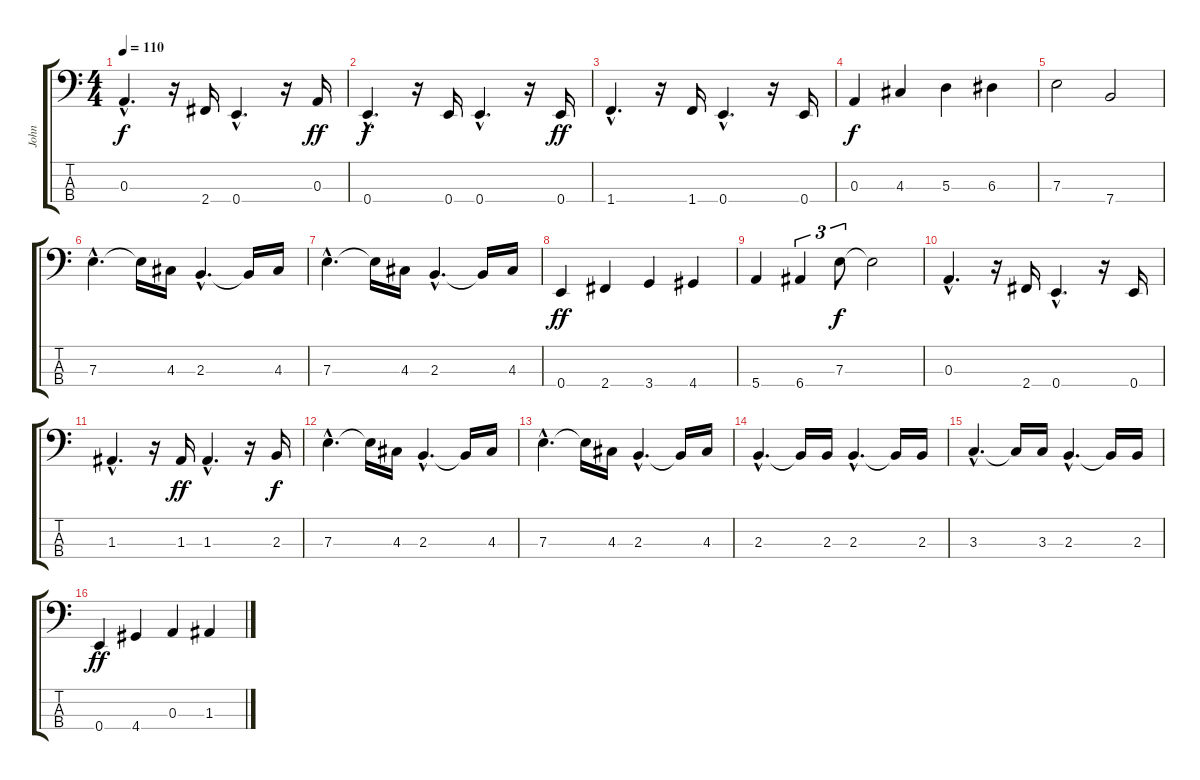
\track ("John" "John") {instrument electricbassfinger}
\staff {score tabs}
\tuning (G2 D2 A1 E1) {hide}
\ts (4 4)
\tempo 110
\clef f4
\ks c
0.3{hac}.4{d dy f} r.16 2.4.16 0.4{hac}.4{d} r.16 0.3.16{dy ff} |
0.4{hac}.4{d dy f} r.16 0.4.16 0.4{hac}.4{d} r.16 0.4.16{dy ff} |
1.4{hac}.4{d} r.16 1.4.16 0.4{hac}.4{d} r.16 0.4.16 |
0.3.4{dy f} 4.3.4 5.3.4 6.3.4 |
7.3.2 7.4.2 |
7.3{hac}.4{d} 7.3{t}.16 4.3.16 2.3{hac}.4{d} 2.3{t}.16 4.3.16 |
7.3{hac}.4{d} 7.3{t}.16 4.3.16 2.3{hac}.4{d} 2.3{t}.16 4.3.16 |
0.4.4{dy ff} 2.4.4 3.4.4 4.4.4 |
5.4.4 6.4.4{tu (3 2)} 7.3.8{tu (3 2) dy f} 7.3{t}.2 |
0.3{hac}.4{d} r.16 2.4.16 0.4{hac}.4{d} r.16 0.4.16 |
1.3{hac}.4{d} r.16 1.3.16{dy ff} 1.3{hac}.4{d} r.16 2.3.16{dy f} |
7.3{hac}.4{d} 7.3{t}.16 4.3.16 2.3{hac}.4{d} 2.3{t}.16 4.3.16 |
7.3{hac}.4{d} 7.3{t}.16 4.3.16 2.3{hac}.4{d} 2.3{t}.16 4.3.16 |
2.3{hac}.4{d} 2.3{t}.16 2.3.16 2.3{hac}.4{d} 2.3{t}.16 2.3.16 |
3.3{hac}.4{d} 3.3{t}.16 3.3.16 2.3{hac}.4{d} 2.3{t}.16 2.3.16 |
0.4.4{dy ff} 4.4.4 0.3.4 1.3.4
